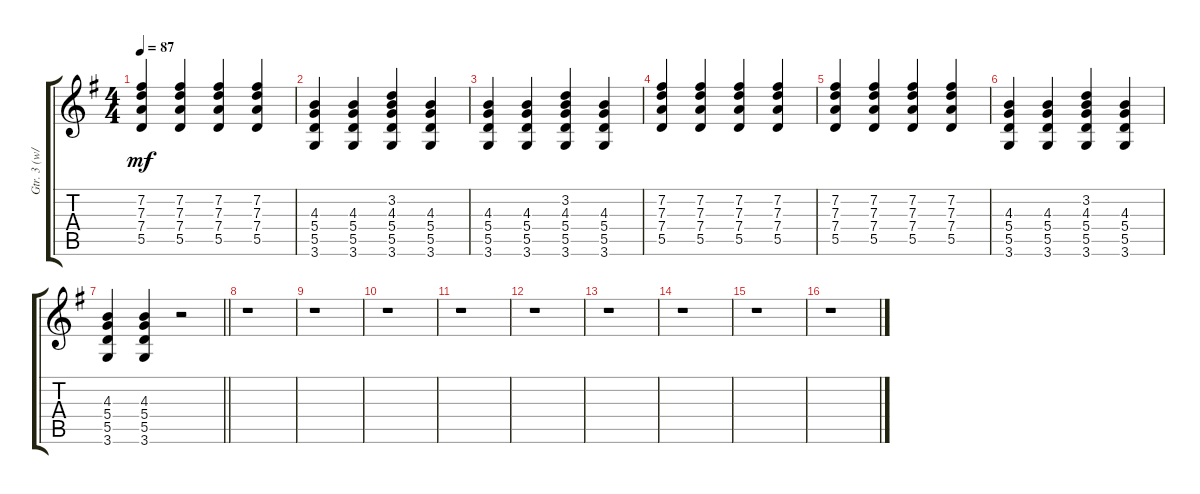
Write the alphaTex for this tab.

\track ("Gtr. 3 (w/Wha)" "Gtr. 3 (w/") {instrument distortionguitar}
\staff {score tabs}
\tuning (E4 B3 G3 D3 A2 E2) {hide}
\ts (4 4)
\tempo 87
\clef g2
\ks g
(7.2 7.3 7.4 5.5).4{dy mf} (7.2 7.3 7.4 5.5).4 (7.2 7.3 7.4 5.5).4 (7.2 7.3 7.4 5.5).4 |
(4.3 5.4 5.5 3.6).4 (4.3 5.4 5.5 3.6).4 (3.2 4.3 5.4 5.5 3.6).4 (4.3 5.4 5.5 3.6).4 |
(4.3 5.4 5.5 3.6).4 (4.3 5.4 5.5 3.6).4 (3.2 4.3 5.4 5.5 3.6).4 (4.3 5.4 5.5 3.6).4 |
(7.2 7.3 7.4 5.5).4 (7.2 7.3 7.4 5.5).4 (7.2 7.3 7.4 5.5).4 (7.2 7.3 7.4 5.5).4 |
(7.2 7.3 7.4 5.5).4 (7.2 7.3 7.4 5.5).4 (7.2 7.3 7.4 5.5).4 (7.2 7.3 7.4 5.5).4 |
(4.3 5.4 5.5 3.6).4 (4.3 5.4 5.5 3.6).4 (3.2 4.3 5.4 5.5 3.6).4 (4.3 5.4 5.5 3.6).4 |
\barLineRight lightlight
(4.3 5.4 5.5 3.6).4 (4.3 5.4 5.5 3.6).4 r.2 |
r.1 |
r.1 |
r.1 |
r.1 |
r.1 |
r.1 |
r.1 |
r.1 |
r.1
